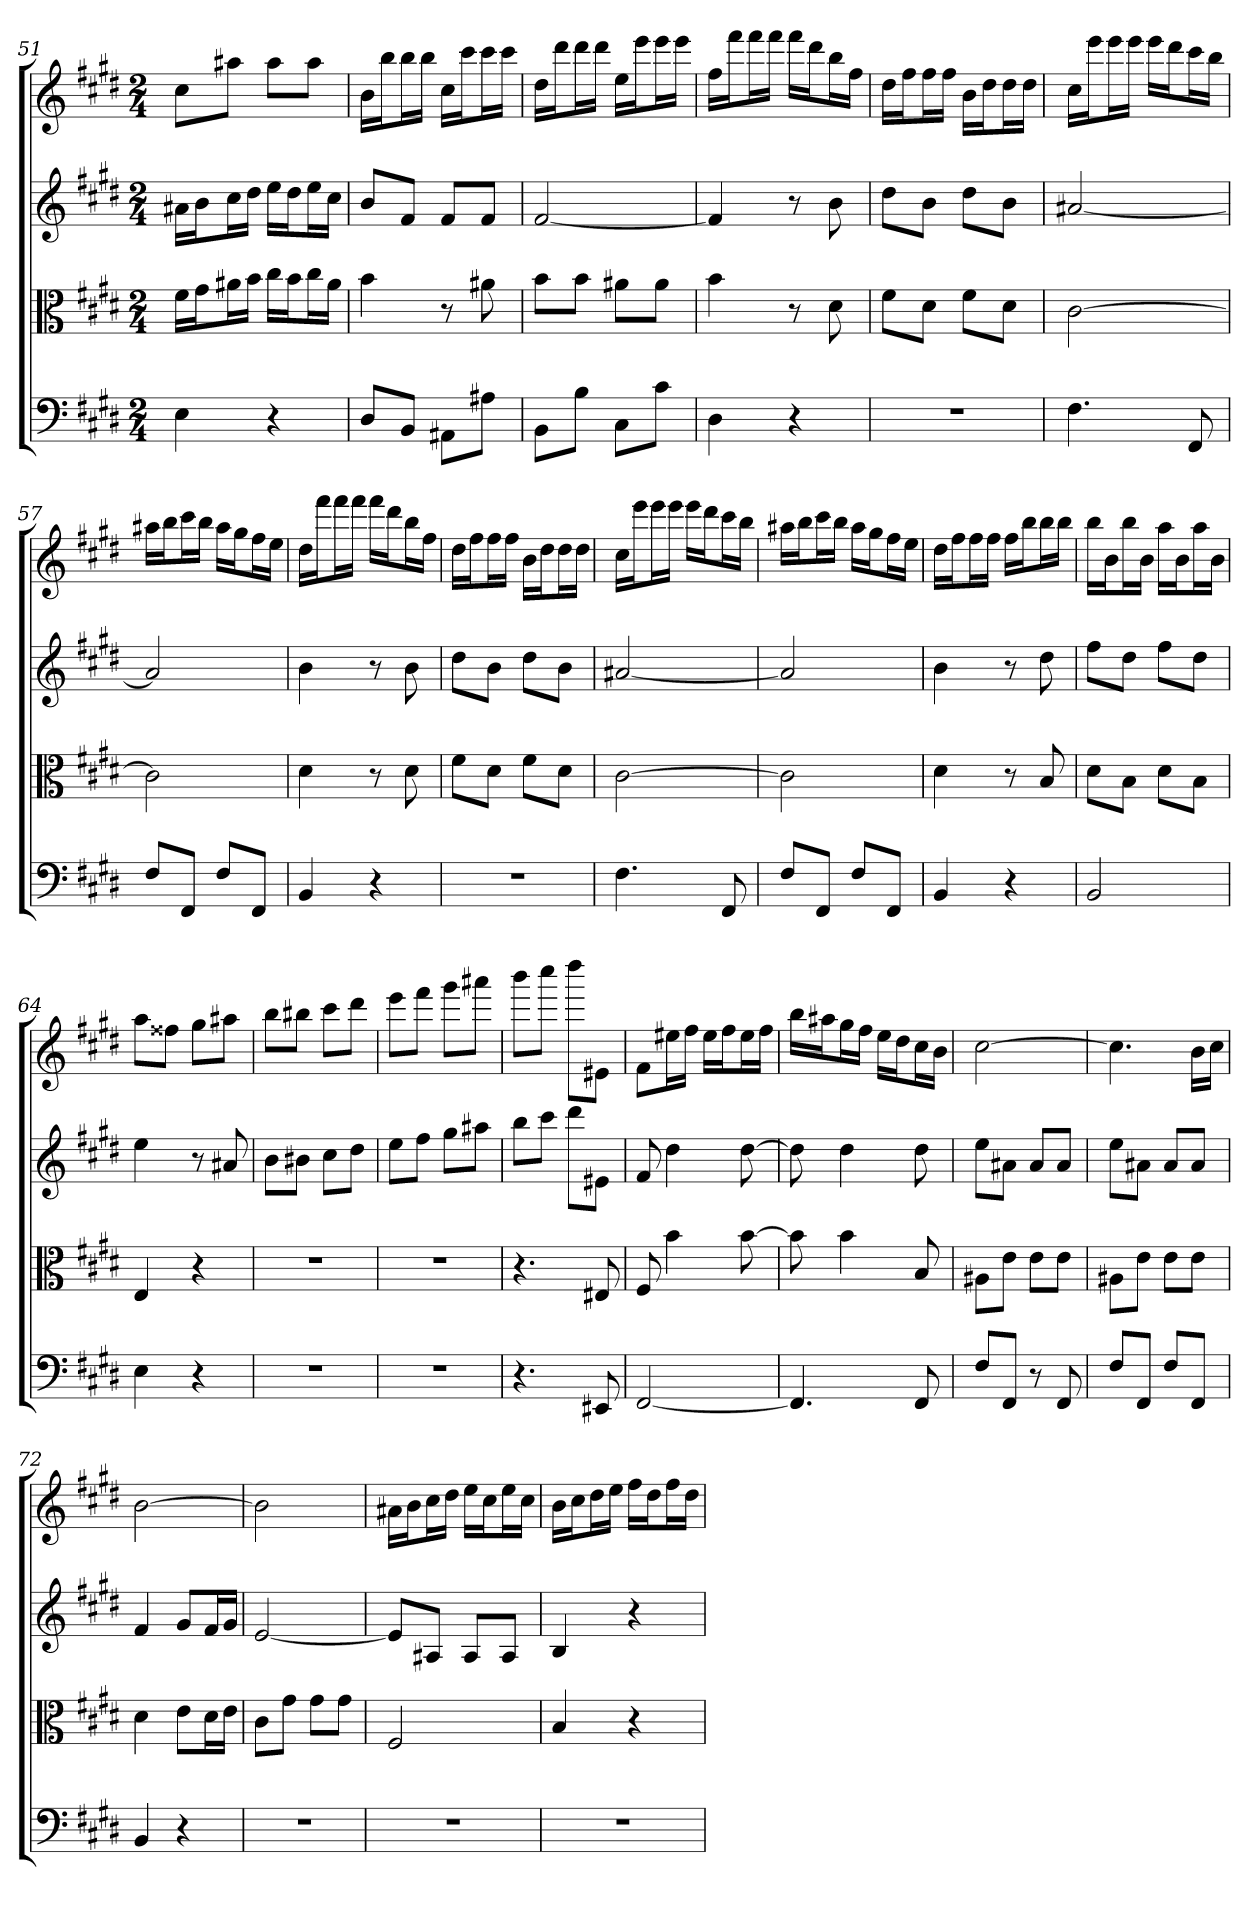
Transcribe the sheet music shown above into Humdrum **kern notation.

**kern	**kern	**kern	**kern
*part4	*part3	*part2	*part1
*staff4	*staff3	*staff2	*staff1
*clefF4	*clefC3	*	*
*k[f#c#g#d#]	*k[f#c#g#d#]	*k[f#c#g#d#]	*k[f#c#g#d#]
*E:	*E:	*E:	*E:
*M2/4	*M2/4	*M2/4	*M2/4
=51	=51	=51	=51
4E	16f#\LL	16a#XLL	8cc#L
.	16g#\J	16bJ	.
.	16a#X\L	16cc#L	8aa#XJ
.	16b\JJ	16dd#JJ	.
4r	16cc#\LL	16eeLL	8aa#L
.	16b\J	16dd#J	.
.	16cc#\L	16eeL	8aa#J
.	16a#\JJ	16cc#JJ	.
=52	=52	=52	=52
8D#/L	4b	8bL	16bLL
.	.	.	16bbJ
8BB/J	.	8f#J	16bbL
.	.	.	16bbJJ
8AA#X\L	8r	8f#L	16cc#LL
.	.	.	16ccc#J
8A#X\J	8a#X	8f#J	16ccc#L
.	.	.	16ccc#JJ
=53	=53	=53	=53
8BB\L	8b\L	[2f#	16dd#LL
.	.	.	16ddd#J
8B\J	8b\J	.	16ddd#L
.	.	.	16ddd#JJ
8C#\L	8a#X\L	.	16eeLL
.	.	.	16eeeJ
8c#\J	8a#\J	.	16eeeL
.	.	.	16eeeJJ
=54	=54	=54	=54
4D#	4b	4f#]	16ff#LL
.	.	.	16fff#J
.	.	.	16fff#L
.	.	.	16fff#JJ
4r	8r	8r	16fff#LL
.	.	.	16ddd#J
.	8d#	8b	16bbL
.	.	.	16ff#JJ
=55	=55	=55	=55
2r	8f#\L	8dd#L	16dd#LL
.	.	.	16ff#J
.	8d#\J	8bJ	16ff#L
.	.	.	16ff#JJ
.	8f#\L	8dd#L	16bLL
.	.	.	16dd#J
.	8d#\J	8bJ	16dd#L
.	.	.	16dd#JJ
=56	=56	=56	=56
4.F#	[2c#	[2a#X	16cc#LL
.	.	.	16eeeJ
.	.	.	16eeeL
.	.	.	16eeeJJ
.	.	.	16eeeLL
.	.	.	16ddd#J
8FF#	.	.	16ccc#L
.	.	.	16bbJJ
=57	=57	=57	=57
8F#/L	2c#]	2a#]	16aa#XLL
.	.	.	16bbJ
8FF#/J	.	.	16ccc#L
.	.	.	16bbJJ
8F#/L	.	.	16aa#LL
.	.	.	16gg#J
8FF#/J	.	.	16ff#L
.	.	.	16eeJJ
=58	=58	=58	=58
4BB	4d#	4b	16dd#LL
.	.	.	16fff#J
.	.	.	16fff#L
.	.	.	16fff#JJ
4r	8r	8r	16fff#LL
.	.	.	16ddd#J
.	8d#	8b	16bbL
.	.	.	16ff#JJ
=59	=59	=59	=59
2r	8f#\L	8dd#L	16dd#LL
.	.	.	16ff#J
.	8d#\J	8bJ	16ff#L
.	.	.	16ff#JJ
.	8f#\L	8dd#L	16bLL
.	.	.	16dd#J
.	8d#\J	8bJ	16dd#L
.	.	.	16dd#JJ
=60	=60	=60	=60
4.F#	[2c#	[2a#X	16cc#LL
.	.	.	16eeeJ
.	.	.	16eeeL
.	.	.	16eeeJJ
.	.	.	16eeeLL
.	.	.	16ddd#J
8FF#	.	.	16ccc#L
.	.	.	16bbJJ
=61	=61	=61	=61
8F#/L	2c#]	2a#]	16aa#XLL
.	.	.	16bbJ
8FF#/J	.	.	16ccc#L
.	.	.	16bbJJ
8F#/L	.	.	16aa#LL
.	.	.	16gg#J
8FF#/J	.	.	16ff#L
.	.	.	16eeJJ
=62	=62	=62	=62
4BB	4d#	4b	16dd#LL
.	.	.	16ff#J
.	.	.	16ff#L
.	.	.	16ff#JJ
4r	8r	8r	16ff#LL
.	.	.	16bbJ
.	8B	8dd#	16bbL
.	.	.	16bbJJ
=63	=63	=63	=63
2BB	8d#\L	8ff#L	16bbLL
.	.	.	16bJ
.	8B\J	8dd#J	16bbL
.	.	.	16bJJ
.	8d#\L	8ff#L	16aaLL
.	.	.	16bJ
.	8B\J	8dd#J	16aaL
.	.	.	16bJJ
=64	=64	=64	=64
4E	4E	4ee	8aaL
.	.	.	8ff##XJ
4r	4r	8r	8gg#L
.	.	8a#X	8aa#XJ
=65	=65	=65	=65
2r	2r	8bL	8bbL
.	.	8b#XJ	8bb#XJ
.	.	8cc#L	8ccc#L
.	.	8dd#J	8ddd#J
=66	=66	=66	=66
2r	2r	8eeL	8eeeL
.	.	8ff#J	8fff#J
.	.	8gg#L	8ggg#L
.	.	8aa#XJ	8aaa#XJ
=67	=67	=67	=67
4.r	4.r	8bbL	8bbbL
.	.	8ccc#J	8cccc#J
.	.	8ddd#L	8dddd#L
8EE#X	8E#X	8e#XJ	8e#XJ
=68	=68	=68	=68
[2FF#	8F#	8f#	8f#L
.	4b	4dd#	16ee#XL
.	.	.	16ff#JJ
.	.	.	16ee#LL
.	.	.	16ff#J
.	[8b	[8dd#	16ee#L
.	.	.	16ff#JJ
=69	=69	=69	=69
4.FF#]	8b]	8dd#]	16bbLL
.	.	.	16aa#XJ
.	4b	4dd#	16gg#L
.	.	.	16ff#JJ
.	.	.	16eeLL
.	.	.	16dd#J
8FF#	8B	8dd#	16cc#L
.	.	.	16bJJ
=70	=70	=70	=70
8F#/L	8A#X\L	8eeL	[2cc#
8FF#/J	8e\J	8a#XJ	.
8r	8e\L	8a#L	.
8FF#	8e\J	8a#J	.
=71	=71	=71	=71
8F#/L	8A#X\L	8eeL	4.cc#]
8FF#/J	8e\J	8a#XJ	.
8F#/L	8e\L	8a#L	.
8FF#/J	8e\J	8a#J	16bLL
.	.	.	16cc#JJ
=72	=72	=72	=72
4BB	4d#	4f#	[2b
4r	8e\L	8g#L	.
.	16d#\L	16f#L	.
.	16e\JJ	16g#JJ	.
=73	=73	=73	=73
2r	8c#\L	[2e	2b]
.	8g#\J	.	.
.	8g#\L	.	.
.	8g#\J	.	.
=74	=74	=74	=74
2r	2F#	8eL]	16a#XLL
.	.	.	16bJ
.	.	8A#XJ	16cc#L
.	.	.	16dd#JJ
.	.	8A#L	16eeLL
.	.	.	16cc#J
.	.	8A#J	16eeL
.	.	.	16cc#JJ
=75	=75	=75	=75
2r	4B	4B	16bLL
.	.	.	16cc#J
.	.	.	16dd#L
.	.	.	16eeJJ
.	4r	4r	16ff#LL
.	.	.	16dd#J
.	.	.	16ff#L
.	.	.	16dd#JJ
=	=	=	=
*-	*-	*-	*-
